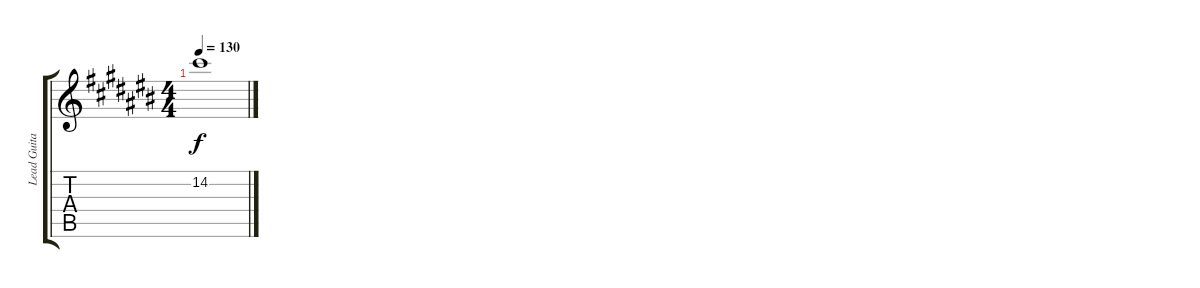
\track ("Lead Guitar" "Lead Guita") {instrument electricguitarclean}
\staff {score tabs}
\tuning (E4 B3 G3 D3 A2 E2) {hide}
\ts (4 4)
\tempo 130
\clef g2
\ks c#
14.2{t}.1{dy f}
